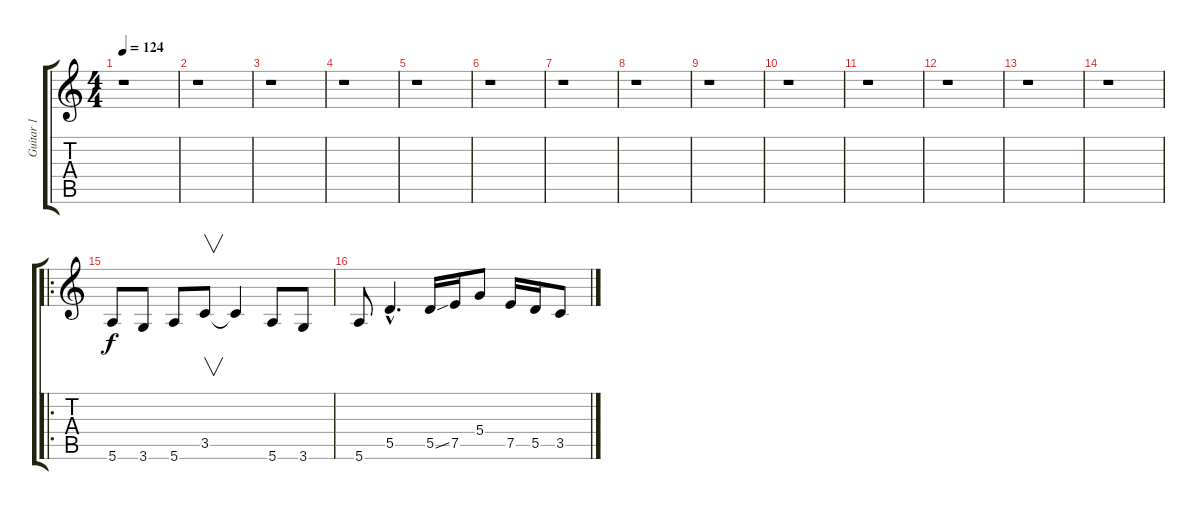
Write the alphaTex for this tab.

\track ("Guitar 1" "Guitar 1") {instrument overdrivenguitar}
\staff {score tabs}
\tuning (E4 B3 G3 D3 A2 E2) {hide}
\ts (4 4)
\tempo 124
\clef g2
\ks c
r.1{dy f} |
r.1 |
r.1 |
r.1 |
r.1 |
r.1 |
r.1 |
r.1 |
r.1 |
r.1 |
r.1 |
r.1 |
r.1 |
r.1 |
\ro
5.6.8 3.6.8 5.6.8 3.5.8{v} 3.5{t}.4 5.6.8 3.6.8 |
5.6.8 5.5{hac}.4{d} 5.5{ss}.16 7.5.16 5.4.8 7.5.16 5.5.16 3.5.8
